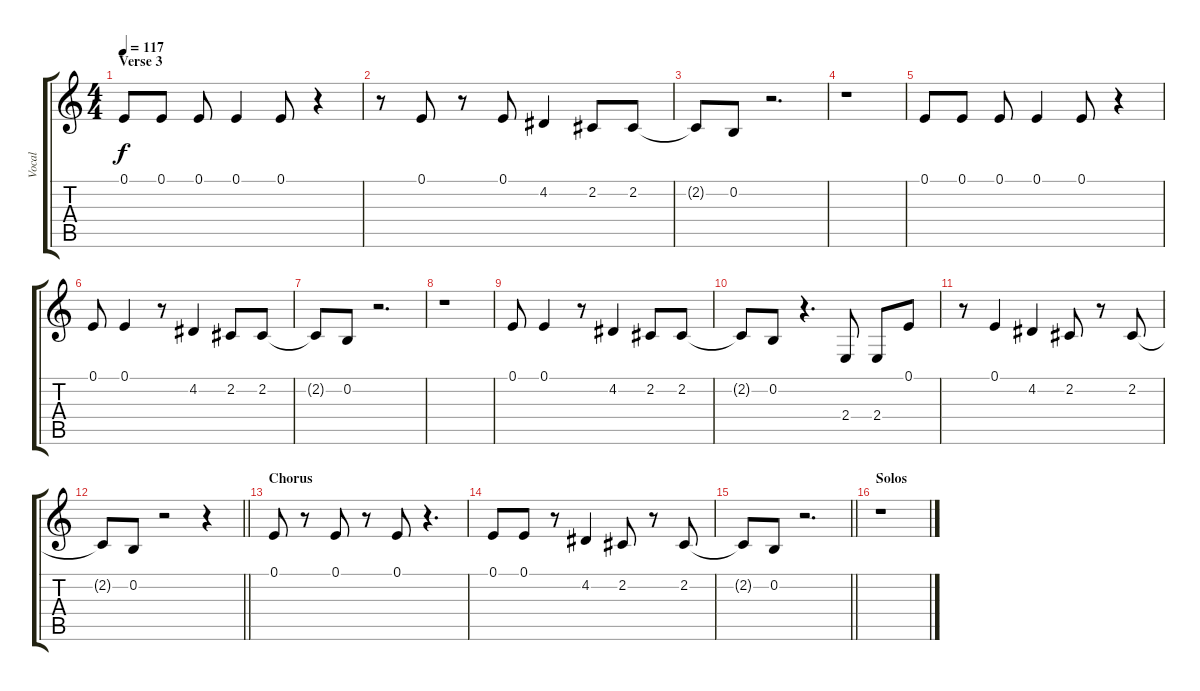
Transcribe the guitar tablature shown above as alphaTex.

\track ("Vocal" "Vocal") {instrument harmonica}
\staff {score tabs}
\tuning (E4 B3 G3 D3 A2 E2) {hide}
\ts (4 4)
\section ("" "Verse 3")
\tempo 117
\clef g2
\ks c
0.1.8{dy f} 0.1.8 0.1.8 0.1.4 0.1.8 r.4 |
r.8 0.1.8 r.8 0.1.8 4.2.4 2.2.8 2.2.8 |
2.2{t}.8 0.2.8 r.2{d} |
r.1 |
0.1.8 0.1.8 0.1.8 0.1.4 0.1.8 r.4 |
0.1.8 0.1.4 r.8 4.2.4 2.2.8 2.2.8 |
2.2{t}.8 0.2.8 r.2{d} |
r.1 |
0.1.8 0.1.4 r.8 4.2.4 2.2.8 2.2.8 |
2.2{t}.8 0.2.8 r.4{d} 2.4.8 2.4.8 0.1.8 |
r.8 0.1.4 4.2.4 2.2.8 r.8 2.2.8 |
\barLineRight lightlight
2.2{t}.8 0.2.8 r.2 r.4 |
\section ("" "Chorus")
0.1.8 r.8 0.1.8 r.8 0.1.8 r.4{d} |
0.1.8 0.1.8 r.8 4.2.4 2.2.8 r.8 2.2.8 |
\barLineRight lightlight
2.2{t}.8 0.2.8 r.2{d} |
\section ("" "Solos")
r.1
